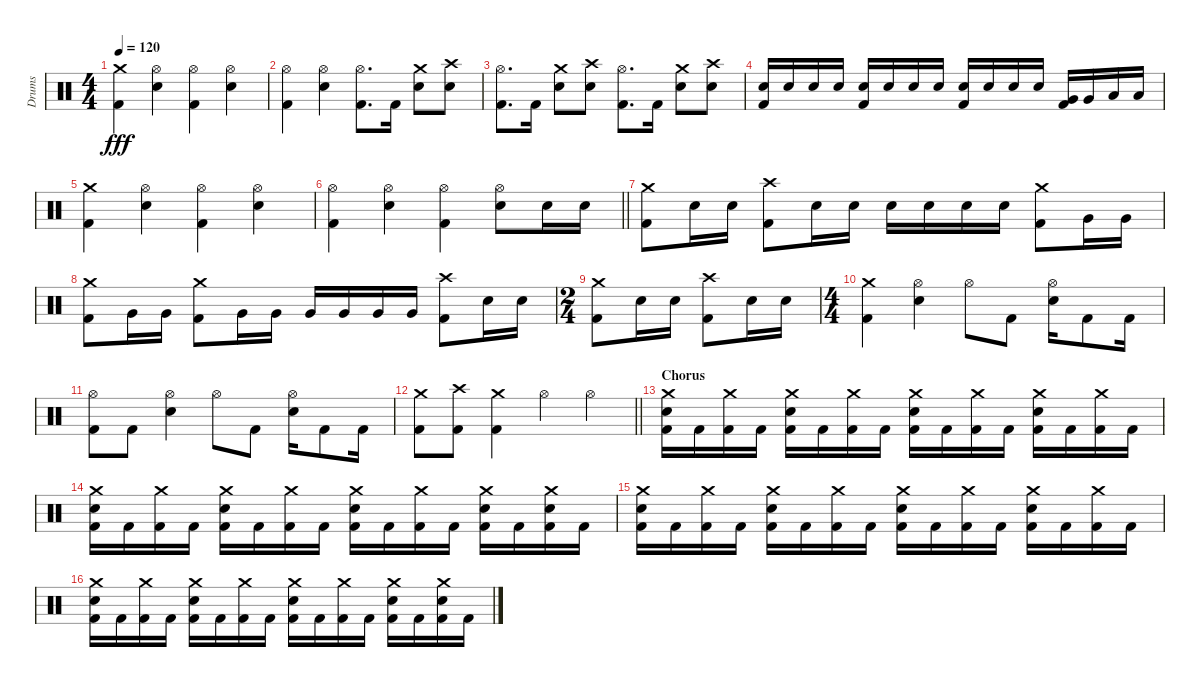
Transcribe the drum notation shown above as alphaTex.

\track ("Drums" "Drums") {instrument percussion}
\staff {score}
\articulation defaults
\ts (4 4)
\tempo 120
\clef neutral
\ks c
("Crash medium (hit)" "Kick (hit) 2").4{dy fff} ("Hi-Hat (open)" "Electric Snare (hit)").4 ("Hi-Hat (open)" "Kick (hit) 2").4 ("Hi-Hat (open)" "Electric Snare (hit)").4 |
("Hi-Hat (open)" "Kick (hit) 2").4 ("Hi-Hat (open)" "Electric Snare (hit)").4 ("Hi-Hat (open)" "Kick (hit) 2").8{d} "Kick (hit) 2".16 ("Crash medium (hit)" "Electric Snare (hit)").8 ("Crash high (hit)" "Electric Snare (hit)").8 |
("Hi-Hat (open)" "Kick (hit) 2").8{d} "Kick (hit) 2".16 ("Crash medium (hit)" "Electric Snare (hit)").8 ("Crash high (hit)" "Electric Snare (hit)").8 ("Hi-Hat (open)" "Kick (hit) 2").8{d} "Kick (hit) 2".16 ("Crash medium (hit)" "Electric Snare (hit)").8 ("Crash high (hit)" "Electric Snare (hit)").8 |
("Electric Snare (hit)" "Kick (hit) 2").16 "Electric Snare (hit)".16 "Electric Snare (hit)".16 "Electric Snare (hit)".16 ("Electric Snare (hit)" "Kick (hit) 2").16 "Electric Snare (hit)".16 "Electric Snare (hit)".16 "Electric Snare (hit)".16 ("Electric Snare (hit)" "Kick (hit) 2").16 "Electric Snare (hit)".16 "Electric Snare (hit)".16 "Electric Snare (hit)".16 ("Very Low Tom (hit)" "Kick (hit) 2").16 "Very Low Tom (hit)".16 "Low Tom (hit)".16 "Low Tom (hit)".16 |
("Crash medium (hit)" "Kick (hit) 2").4 ("Hi-Hat (open)" "Electric Snare (hit)").4 ("Hi-Hat (open)" "Kick (hit) 2").4 ("Hi-Hat (open)" "Electric Snare (hit)").4 |
\barLineRight lightlight
("Hi-Hat (open)" "Kick (hit) 2").4 ("Hi-Hat (open)" "Electric Snare (hit)").4 ("Hi-Hat (open)" "Kick (hit) 2").4 ("Hi-Hat (open)" "Electric Snare (hit)").8 "Electric Snare (hit)".16 "Electric Snare (hit)".16 |
("Crash medium (hit)" "Kick (hit) 2").8 "Electric Snare (hit)".16 "Electric Snare (hit)".16 ("Crash high (hit)" "Kick (hit) 2").8 "Electric Snare (hit)".16 "Electric Snare (hit)".16 "Electric Snare (hit)".16 "Electric Snare (hit)".16 "Electric Snare (hit)".16 "Electric Snare (hit)".16 ("Crash medium (hit)" "Kick (hit) 2").8 "Very Low Tom (hit)".16 "Very Low Tom (hit)".16 |
("Crash medium (hit)" "Kick (hit) 2").8 "Very Low Tom (hit)".16 "Very Low Tom (hit)".16 ("Crash medium (hit)" "Kick (hit) 2").8 "Very Low Tom (hit)".16 "Very Low Tom (hit)".16 "Very Low Tom (hit)".16 "Very Low Tom (hit)".16 "Very Low Tom (hit)".16 "Very Low Tom (hit)".16 ("Crash high (hit)" "Kick (hit) 2").8 "Electric Snare (hit)".16 "Electric Snare (hit)".16 |
\ts (2 4)
("Crash medium (hit)" "Kick (hit) 2").8 "Electric Snare (hit)".16 "Electric Snare (hit)".16 ("Crash high (hit)" "Kick (hit) 2").8 "Electric Snare (hit)".16 "Electric Snare (hit)".16 |
\ts (4 4)
("Crash medium (hit)" "Kick (hit) 2").4 ("Hi-Hat (open)" "Electric Snare (hit)").4 "Hi-Hat (open)".8 "Kick (hit) 2".8 ("Hi-Hat (open)" "Electric Snare (hit)").16 "Kick (hit) 2".8 "Kick (hit) 2".16 |
("Hi-Hat (open)" "Kick (hit) 2").8 "Kick (hit) 2".8 ("Hi-Hat (open)" "Electric Snare (hit)").4 "Hi-Hat (open)".8 "Kick (hit) 2".8 ("Hi-Hat (open)" "Electric Snare (hit)").16 "Kick (hit) 2".8 "Kick (hit) 2".16 |
\barLineRight lightlight
("Crash medium (hit)" "Kick (hit) 2").8 ("Crash high (hit)" "Kick (hit) 2").8 ("Crash medium (hit)" "Kick (hit) 2").4 "Hi-Hat (open)".4 "Hi-Hat (open)".4 |
\section ("" "Chorus")
("Crash medium (hit)" "Electric Snare (hit)" "Kick (hit) 2").16 "Kick (hit) 2".16 ("Crash medium (hit)" "Kick (hit) 2").16 "Kick (hit) 2".16 ("Crash medium (hit)" "Electric Snare (hit)" "Kick (hit) 2").16 "Kick (hit) 2".16 ("Crash medium (hit)" "Kick (hit) 2").16 "Kick (hit) 2".16 ("Crash medium (hit)" "Electric Snare (hit)" "Kick (hit) 2").16 "Kick (hit) 2".16 ("Crash medium (hit)" "Kick (hit) 2").16 "Kick (hit) 2".16 ("Crash medium (hit)" "Electric Snare (hit)" "Kick (hit) 2").16 "Kick (hit) 2".16 ("Crash medium (hit)" "Kick (hit) 2").16 "Kick (hit) 2".16 |
("Crash medium (hit)" "Electric Snare (hit)" "Kick (hit) 2").16 "Kick (hit) 2".16 ("Crash medium (hit)" "Kick (hit) 2").16 "Kick (hit) 2".16 ("Crash medium (hit)" "Electric Snare (hit)" "Kick (hit) 2").16 "Kick (hit) 2".16 ("Crash medium (hit)" "Kick (hit) 2").16 "Kick (hit) 2".16 ("Crash medium (hit)" "Electric Snare (hit)" "Kick (hit) 2").16 "Kick (hit) 2".16 ("Crash medium (hit)" "Kick (hit) 2").16 "Kick (hit) 2".16 ("Crash medium (hit)" "Electric Snare (hit)" "Kick (hit) 2").16 "Kick (hit) 2".16 ("Crash medium (hit)" "Electric Snare (hit)" "Kick (hit) 2").16 "Kick (hit) 2".16 |
("Crash medium (hit)" "Electric Snare (hit)" "Kick (hit) 2").16 "Kick (hit) 2".16 ("Crash medium (hit)" "Kick (hit) 2").16 "Kick (hit) 2".16 ("Crash medium (hit)" "Electric Snare (hit)" "Kick (hit) 2").16 "Kick (hit) 2".16 ("Crash medium (hit)" "Kick (hit) 2").16 "Kick (hit) 2".16 ("Crash medium (hit)" "Electric Snare (hit)" "Kick (hit) 2").16 "Kick (hit) 2".16 ("Crash medium (hit)" "Kick (hit) 2").16 "Kick (hit) 2".16 ("Crash medium (hit)" "Electric Snare (hit)" "Kick (hit) 2").16 "Kick (hit) 2".16 ("Crash medium (hit)" "Kick (hit) 2").16 "Kick (hit) 2".16 |
("Crash medium (hit)" "Electric Snare (hit)" "Kick (hit) 2").16 "Kick (hit) 2".16 ("Crash medium (hit)" "Kick (hit) 2").16 "Kick (hit) 2".16 ("Crash medium (hit)" "Electric Snare (hit)" "Kick (hit) 2").16 "Kick (hit) 2".16 ("Crash medium (hit)" "Kick (hit) 2").16 "Kick (hit) 2".16 ("Crash medium (hit)" "Electric Snare (hit)" "Kick (hit) 2").16 "Kick (hit) 2".16 ("Crash medium (hit)" "Kick (hit) 2").16 "Kick (hit) 2".16 ("Crash medium (hit)" "Electric Snare (hit)" "Kick (hit) 2").16 "Kick (hit) 2".16 ("Crash medium (hit)" "Electric Snare (hit)" "Kick (hit) 2").16 "Kick (hit) 2".16
